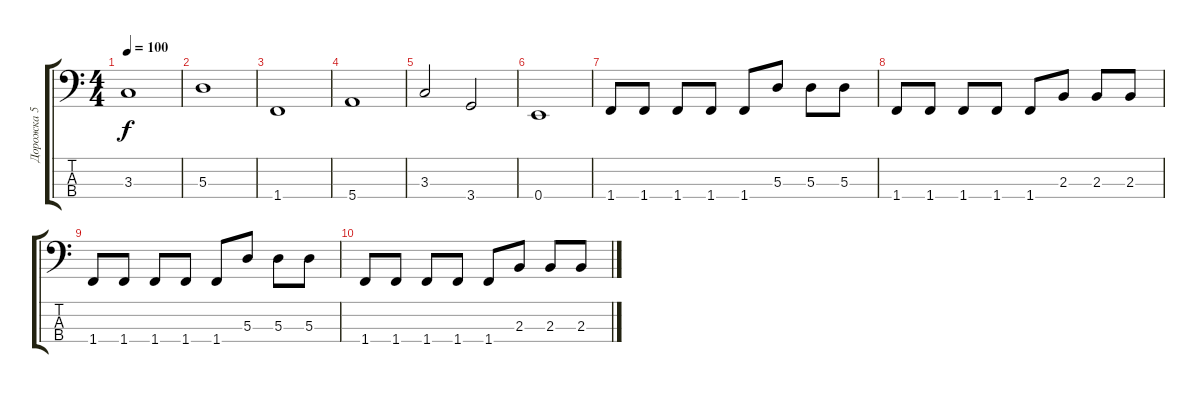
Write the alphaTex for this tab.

\track ("Дорожка 5" "Дорожка 5") {instrument electricbassfinger}
\staff {score tabs}
\tuning (G2 D2 A1 E1) {hide}
\ts (4 4)
\tempo 100
\clef f4
\ks c
3.3.1{dy f} |
5.3.1 |
1.4.1 |
5.4.1 |
3.3.2 3.4.2 |
0.4.1 |
1.4.8 1.4.8 1.4.8 1.4.8 1.4.8 5.3.8 5.3.8 5.3.8 |
1.4.8 1.4.8 1.4.8 1.4.8 1.4.8 2.3.8 2.3.8 2.3.8 |
1.4.8 1.4.8 1.4.8 1.4.8 1.4.8 5.3.8 5.3.8 5.3.8 |
1.4.8 1.4.8 1.4.8 1.4.8 1.4.8 2.3.8 2.3.8 2.3.8
